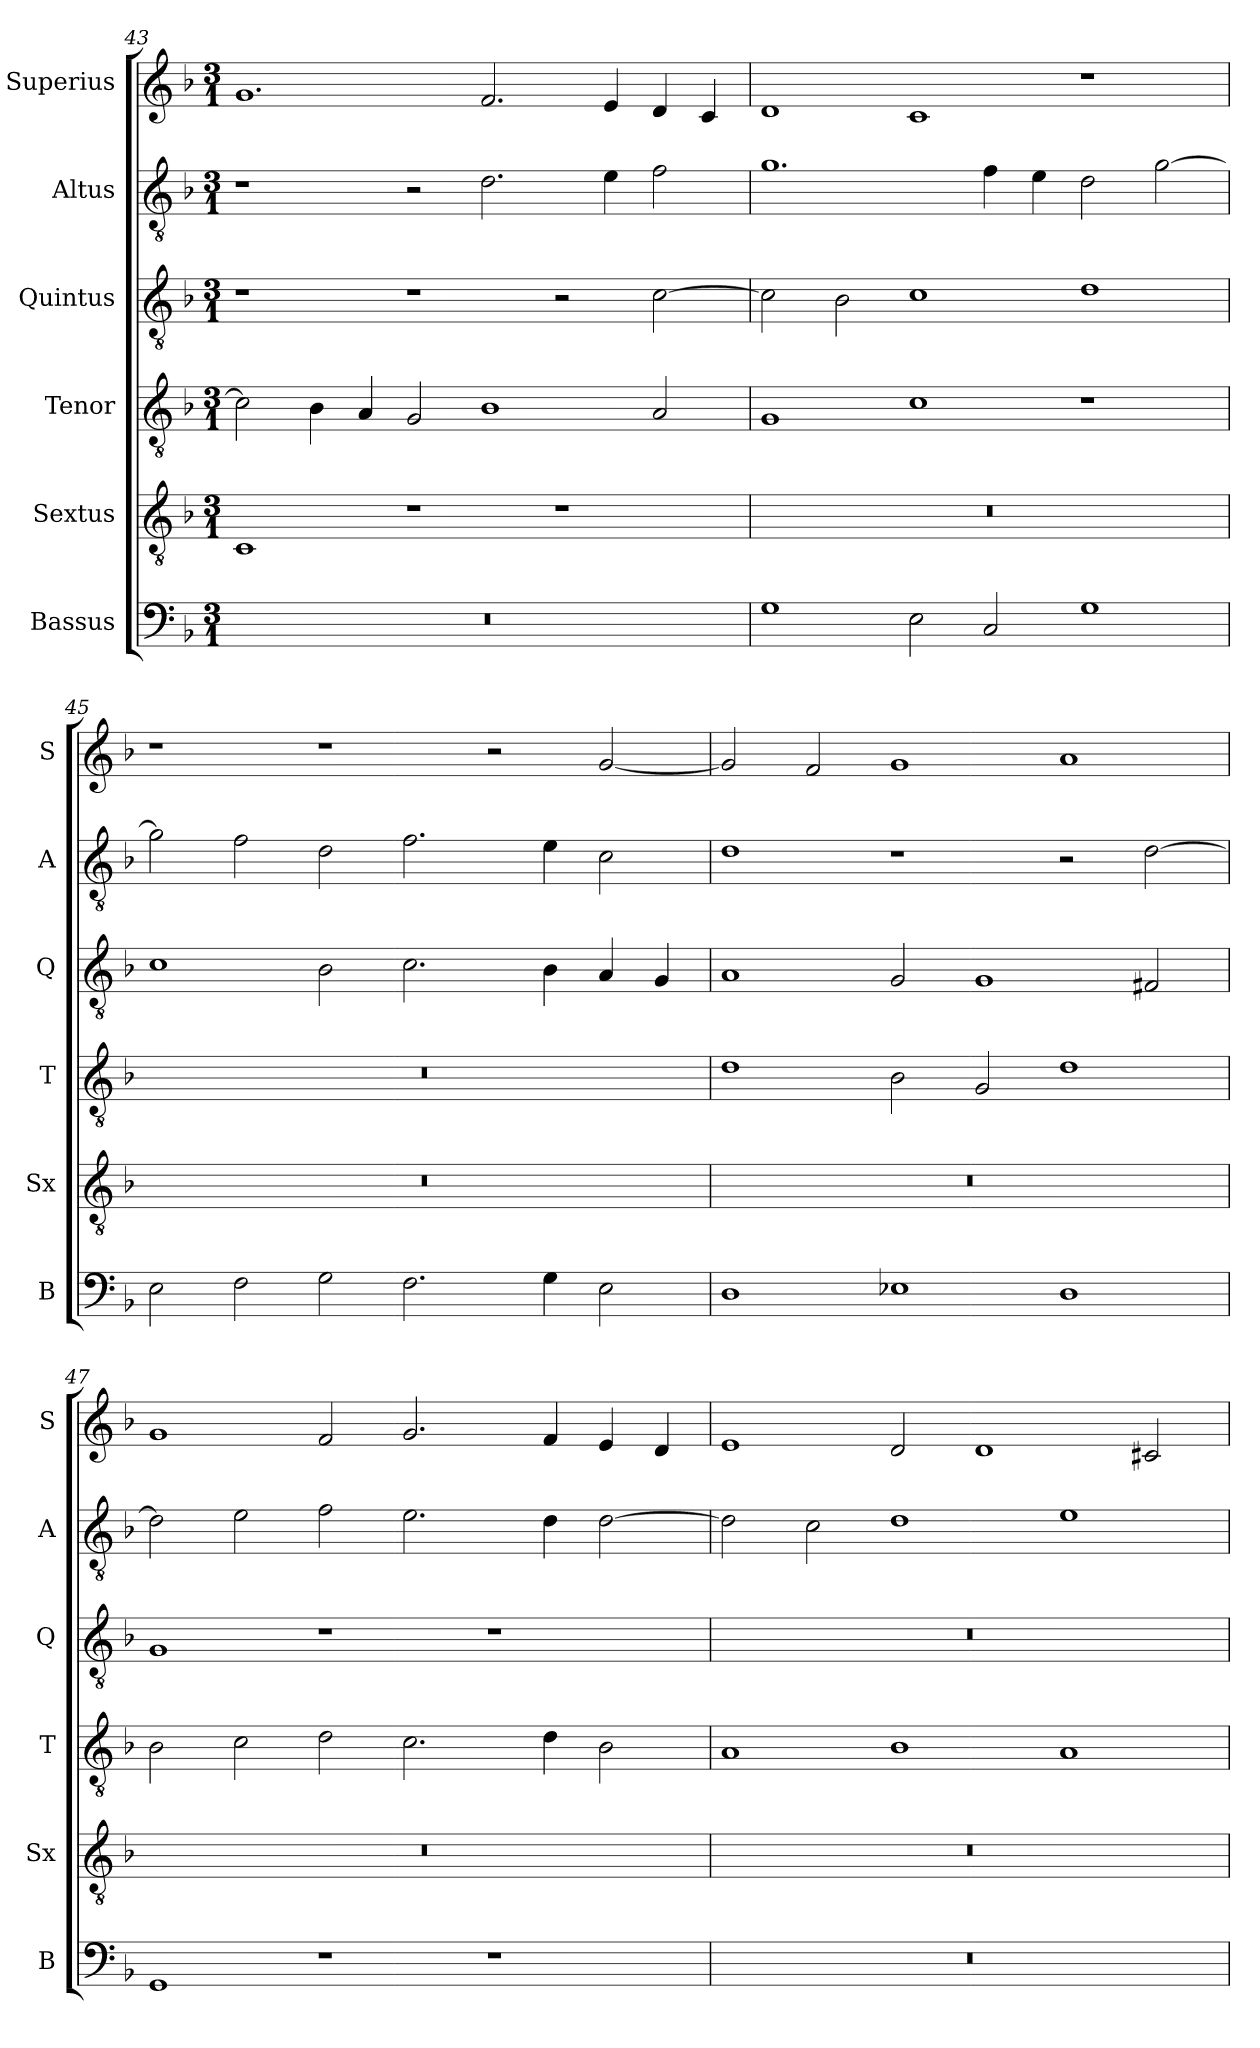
**kern	**kern	**kern	**kern	**kern	**kern
*part6	*part5	*part4	*part3	*part2	*part1
*staff6	*staff5	*staff4	*staff3	*staff2	*staff1
*I"Bassus	*I"Sextus	*I"Tenor	*I"Quintus	*I"Altus	*I"Superius
*I'B	*I'Sx	*I'T	*I'Q	*I'A	*I'S
*clefF4	*clefGv2	*clefGv2	*clefGv2	*clefGv2	*clefG2
*k[b-]	*k[b-]	*k[b-]	*k[b-]	*k[b-]	*k[b-]
*M3/1	*M3/1	*M3/1	*M3/1	*M3/1	*M3/1
=43	=43	=43	=43	=43	=43
0.r	1C	2c\]	1r	1r	1.g
.	.	4B-\	.	.	.
.	.	4A/	.	.	.
.	1r	2G/	1r	2r	.
.	.	1B-	.	2.d\	2.f/
.	1r	.	2r	.	.
.	.	.	.	4e\	4e/
.	.	2A/	[2c\	2f\	4d/
.	.	.	.	.	4c/
=44	=44	=44	=44	=44	=44
1G	0.r	1G	2c\]	1.g	1d
.	.	.	2B-\	.	.
2E\	.	1c	1c	.	1c
2C/	.	.	.	4f\	.
.	.	.	.	4e\	.
1G	.	1r	1d	2d\	1r
.	.	.	.	[2g\	.
=45	=45	=45	=45	=45	=45
2E\	0.r	0.r	1c	2g\]	1r
2F\	.	.	.	2f\	.
2G\	.	.	2B-\	2d\	1r
2.F\	.	.	2.c\	2.f\	.
.	.	.	.	.	2r
4G\	.	.	4B-\	4e\	.
2E\	.	.	4A/	2c\	[2g/
.	.	.	4G/	.	.
=46	=46	=46	=46	=46	=46
1D	0.r	1d	1A	1d	2g/]
.	.	.	.	.	2f/
1E-X	.	2B-\	2G/	1r	1g
.	.	2G/	1G	.	.
1D	.	1d	.	2r	1a
.	.	.	2F#X/	[2d\	.
=47	=47	=47	=47	=47	=47
1GG	0.r	2B-\	1G	2d\]	1g
.	.	2c\	.	2e\	.
1r	.	2d\	1r	2f\	2f/
.	.	2.c\	.	2.e\	2.g/
1r	.	.	1r	.	.
.	.	4d\	.	4d\	4f/
.	.	2B-\	.	[2d\	4e/
.	.	.	.	.	4d/
=48	=48	=48	=48	=48	=48
0.r	0.r	1A	0.r	2d\]	1e
.	.	.	.	2c\	.
.	.	1B-	.	1d	2d/
.	.	.	.	.	1d
.	.	1A	.	1e	.
.	.	.	.	.	2c#X/
=	=	=	=	=	=
*-	*-	*-	*-	*-	*-
